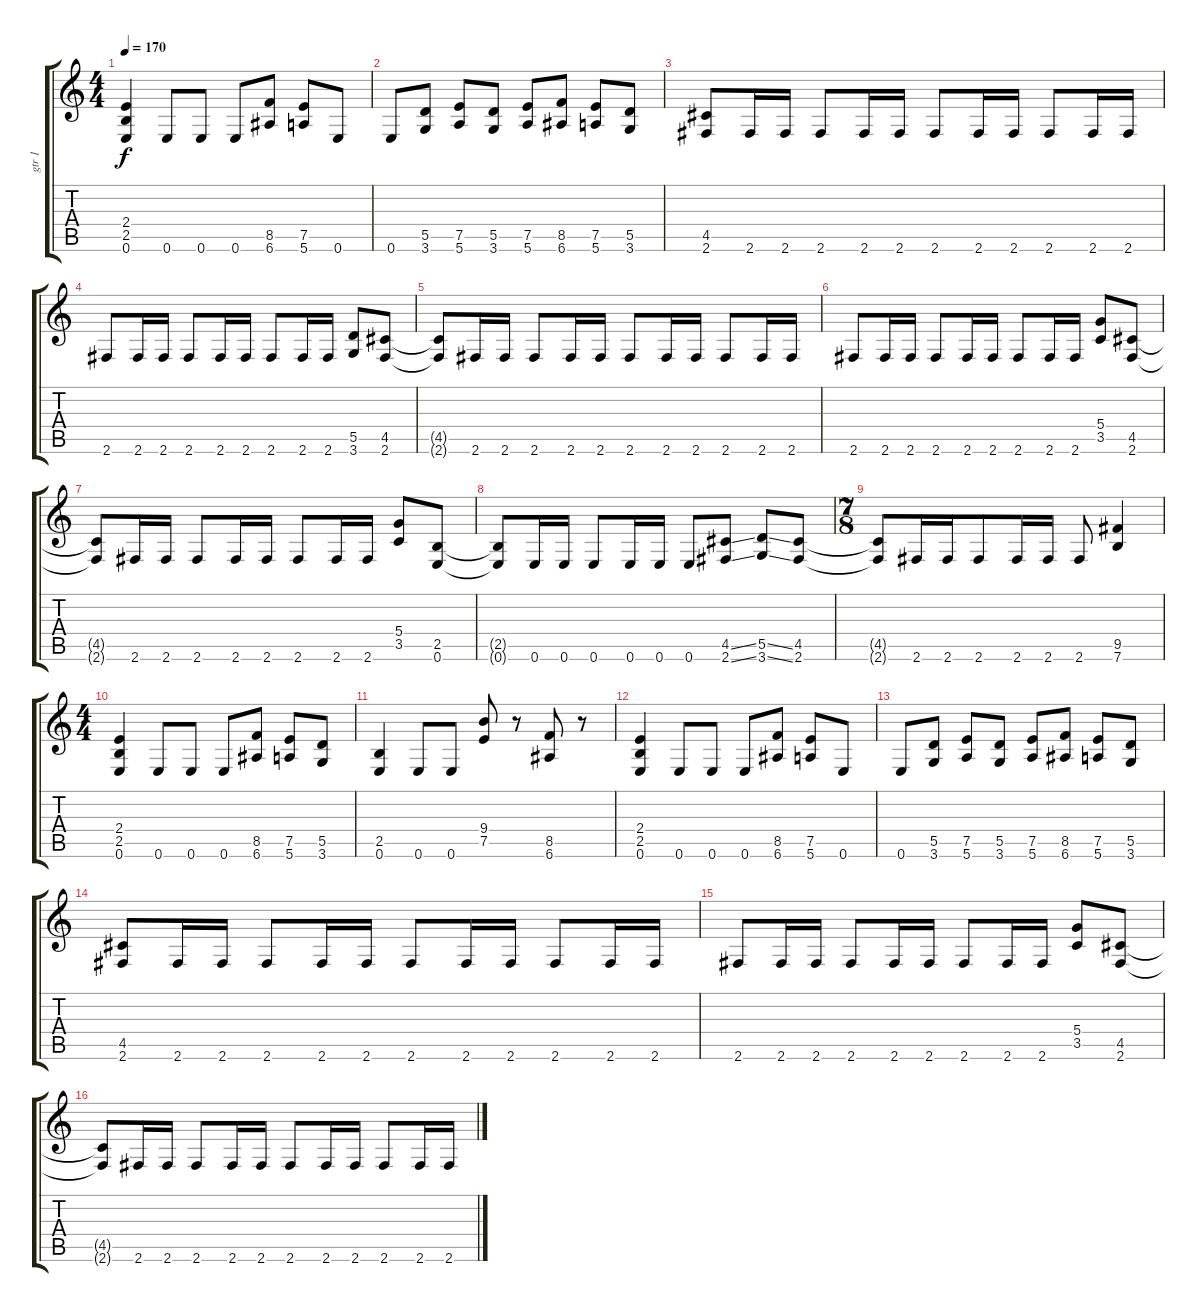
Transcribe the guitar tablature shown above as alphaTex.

\track ("gtr 1" "gtr 1") {instrument distortionguitar}
\staff {score tabs}
\tuning (E4 B3 G3 D3 A2 E2) {hide}
\ts (4 4)
\tempo 170
\clef g2
\ks c
(2.4 2.5 0.6).4{dy f} 0.6.8 0.6.8 0.6.8 (8.5 6.6).8 (7.5 5.6).8 0.6.8 |
0.6.8 (5.5 3.6).8 (7.5 5.6).8 (5.5 3.6).8 (7.5 5.6).8 (8.5 6.6).8 (7.5 5.6).8 (5.5 3.6).8 |
(4.5 2.6).8 2.6.16 2.6.16 2.6.8 2.6.16 2.6.16 2.6.8 2.6.16 2.6.16 2.6.8 2.6.16 2.6.16 |
2.6.8 2.6.16 2.6.16 2.6.8 2.6.16 2.6.16 2.6.8 2.6.16 2.6.16 (5.5 3.6).8 (4.5 2.6).8 |
(4.5{t} 2.6{t}).8 2.6.16 2.6.16 2.6.8 2.6.16 2.6.16 2.6.8 2.6.16 2.6.16 2.6.8 2.6.16 2.6.16 |
2.6.8 2.6.16 2.6.16 2.6.8 2.6.16 2.6.16 2.6.8 2.6.16 2.6.16 (5.4 3.5).8 (4.5 2.6).8 |
(4.5{t} 2.6{t}).8 2.6.16 2.6.16 2.6.8 2.6.16 2.6.16 2.6.8 2.6.16 2.6.16 (5.4 3.5).8 (2.5 0.6).8 |
(2.5{t} 0.6{t}).8 0.6.16 0.6.16 0.6.8 0.6.16 0.6.16 0.6.8 (4.5{ss} 2.6{ss}).8 (5.5{ss} 3.6{ss}).8 (4.5 2.6).8 |
\ts (7 8)
(4.5{t} 2.6{t}).8 2.6.16 2.6.16 2.6.8 2.6.16 2.6.16 2.6.8 (9.5 7.6).4 |
\ts (4 4)
(2.4 2.5 0.6).4 0.6.8 0.6.8 0.6.8 (8.5 6.6).8 (7.5 5.6).8 (5.5 3.6).8 |
(2.5 0.6).4 0.6.8 0.6.8 (9.4 7.5).8 r.8 (8.5 6.6).8 r.8 |
(2.4 2.5 0.6).4 0.6.8 0.6.8 0.6.8 (8.5 6.6).8 (7.5 5.6).8 0.6.8 |
0.6.8 (5.5 3.6).8 (7.5 5.6).8 (5.5 3.6).8 (7.5 5.6).8 (8.5 6.6).8 (7.5 5.6).8 (5.5 3.6).8 |
(4.5 2.6).8 2.6.16 2.6.16 2.6.8 2.6.16 2.6.16 2.6.8 2.6.16 2.6.16 2.6.8 2.6.16 2.6.16 |
2.6.8 2.6.16 2.6.16 2.6.8 2.6.16 2.6.16 2.6.8 2.6.16 2.6.16 (5.4 3.5).8 (4.5 2.6).8 |
(4.5{t} 2.6{t}).8 2.6.16 2.6.16 2.6.8 2.6.16 2.6.16 2.6.8 2.6.16 2.6.16 2.6.8 2.6.16 2.6.16
